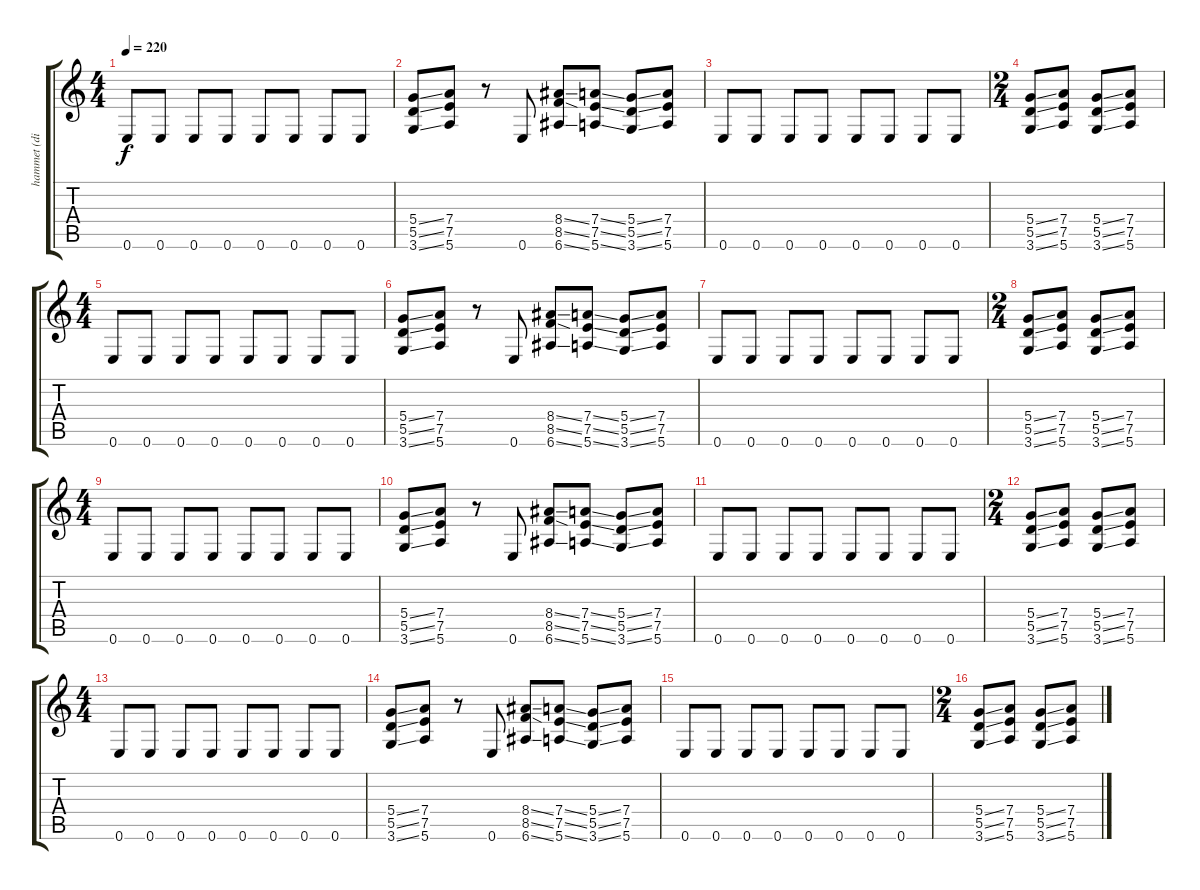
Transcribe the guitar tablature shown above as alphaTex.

\track ("hammet (dist)" "hammet (di") {instrument distortionguitar}
\staff {score tabs}
\tuning (E4 B3 G3 D3 A2 E2) {hide}
\ts (4 4)
\tempo 220
\clef g2
\ks c
0.6.8{dy f} 0.6.8 0.6.8 0.6.8 0.6.8 0.6.8 0.6.8 0.6.8 |
(5.4{ss} 5.5{ss} 3.6{ss}).8 (7.4 7.5 5.6).8 r.8 0.6.8 (8.4{ss} 8.5{ss} 6.6{ss}).8 (7.4{ss} 7.5{ss} 5.6{ss}).8 (5.4{ss} 5.5{ss} 3.6{ss}).8 (7.4 7.5 5.6).8 |
0.6.8 0.6.8 0.6.8 0.6.8 0.6.8 0.6.8 0.6.8 0.6.8 |
\ts (2 4)
(5.4{ss} 5.5{ss} 3.6{ss}).8 (7.4 7.5 5.6).8 (5.4{ss} 5.5{ss} 3.6{ss}).8 (7.4 7.5 5.6).8 |
\ts (4 4)
0.6.8 0.6.8 0.6.8 0.6.8 0.6.8 0.6.8 0.6.8 0.6.8 |
(5.4{ss} 5.5{ss} 3.6{ss}).8 (7.4 7.5 5.6).8 r.8 0.6.8 (8.4{ss} 8.5{ss} 6.6{ss}).8 (7.4{ss} 7.5{ss} 5.6{ss}).8 (5.4{ss} 5.5{ss} 3.6{ss}).8 (7.4 7.5 5.6).8 |
0.6.8 0.6.8 0.6.8 0.6.8 0.6.8 0.6.8 0.6.8 0.6.8 |
\ts (2 4)
(5.4{ss} 5.5{ss} 3.6{ss}).8 (7.4 7.5 5.6).8 (5.4{ss} 5.5{ss} 3.6{ss}).8 (7.4 7.5 5.6).8 |
\ts (4 4)
0.6.8 0.6.8 0.6.8 0.6.8 0.6.8 0.6.8 0.6.8 0.6.8 |
(5.4{ss} 5.5{ss} 3.6{ss}).8 (7.4 7.5 5.6).8 r.8 0.6.8 (8.4{ss} 8.5{ss} 6.6{ss}).8 (7.4{ss} 7.5{ss} 5.6{ss}).8 (5.4{ss} 5.5{ss} 3.6{ss}).8 (7.4 7.5 5.6).8 |
0.6.8 0.6.8 0.6.8 0.6.8 0.6.8 0.6.8 0.6.8 0.6.8 |
\ts (2 4)
(5.4{ss} 5.5{ss} 3.6{ss}).8 (7.4 7.5 5.6).8 (5.4{ss} 5.5{ss} 3.6{ss}).8 (7.4 7.5 5.6).8 |
\ts (4 4)
0.6.8 0.6.8 0.6.8 0.6.8 0.6.8 0.6.8 0.6.8 0.6.8 |
(5.4{ss} 5.5{ss} 3.6{ss}).8 (7.4 7.5 5.6).8 r.8 0.6.8 (8.4{ss} 8.5{ss} 6.6{ss}).8 (7.4{ss} 7.5{ss} 5.6{ss}).8 (5.4{ss} 5.5{ss} 3.6{ss}).8 (7.4 7.5 5.6).8 |
0.6.8 0.6.8 0.6.8 0.6.8 0.6.8 0.6.8 0.6.8 0.6.8 |
\ts (2 4)
(5.4{ss} 5.5{ss} 3.6{ss}).8 (7.4 7.5 5.6).8 (5.4{ss} 5.5{ss} 3.6{ss}).8 (7.4 7.5 5.6).8
